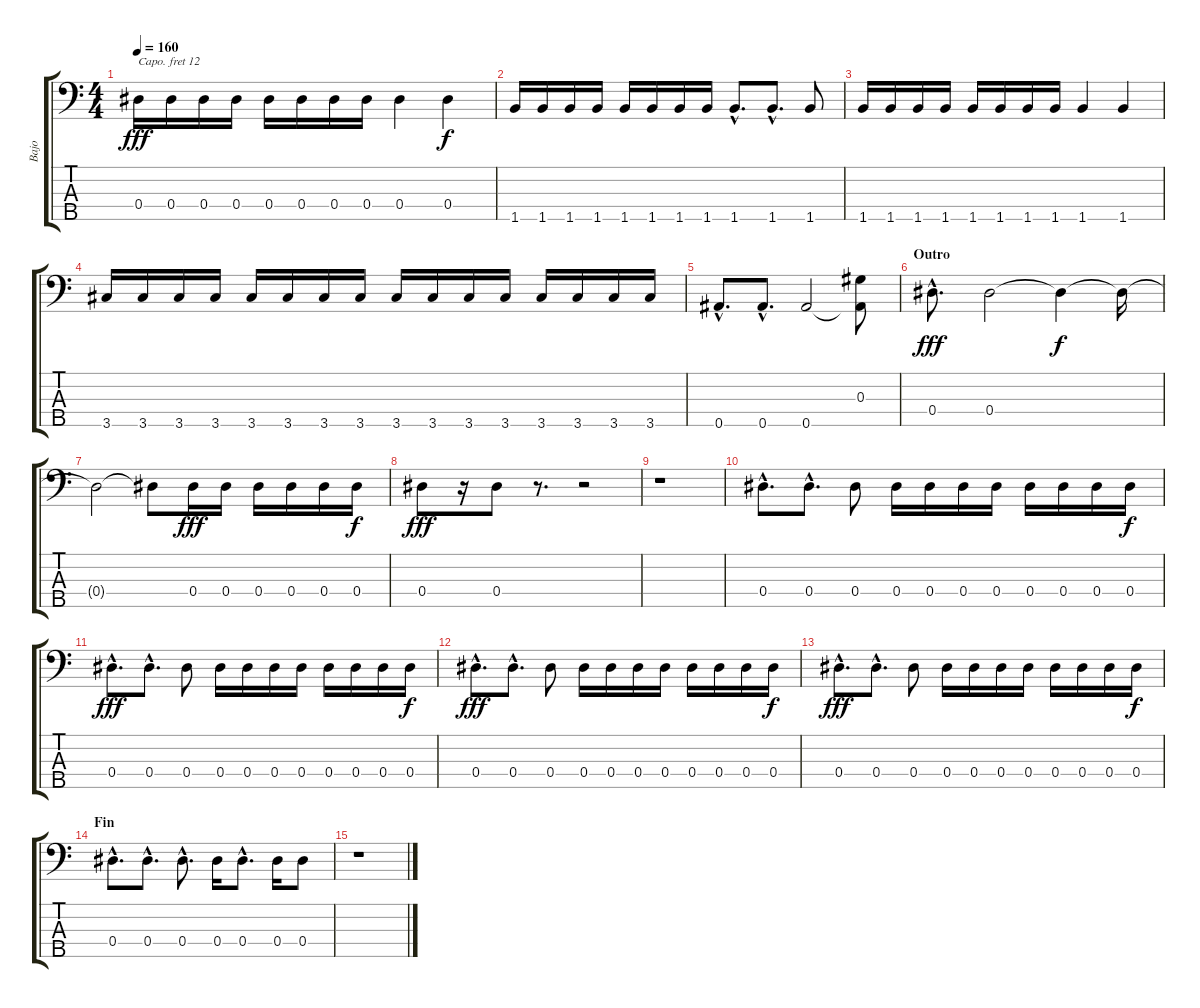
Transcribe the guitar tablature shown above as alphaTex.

\track ("Bajo" "Bajo") {instrument electricbassfinger}
\staff {score tabs}
\capo 12
\tuning (Gb2 Db2 Ab1 Eb1 Bb0) {hide}
\ts (4 4)
\tempo 160
\clef f4
\ks c
0.4.16{dy fff} 0.4.16 0.4.16 0.4.16 0.4.16 0.4.16 0.4.16 0.4.16 0.4.4 0.4.4{dy f} |
1.5.16 1.5.16 1.5.16 1.5.16 1.5.16 1.5.16 1.5.16 1.5.16 1.5{hac}.8{d} 1.5{hac}.8{d} 1.5.8 |
1.5.16 1.5.16 1.5.16 1.5.16 1.5.16 1.5.16 1.5.16 1.5.16 1.5.4 1.5.4 |
3.5.16 3.5.16 3.5.16 3.5.16 3.5.16 3.5.16 3.5.16 3.5.16 3.5.16 3.5.16 3.5.16 3.5.16 3.5.16 3.5.16 3.5.16 3.5.16 |
0.5{hac}.8{d} 0.5{hac}.8{d} 0.5.2 (0.3 0.5{t}).8 |
\section ("" "Outro")
0.4{hac}.8{d dy fff} 0.4.2 0.4{t}.4{dy f} 0.4{t}.16 |
0.4{t}.2 0.4{t}.8 0.4.16{dy fff} 0.4.16 0.4.16 0.4.16 0.4.16 0.4.16{dy f} |
0.4.8{dy fff} r.16 0.4.8 r.8{d} r.2 |
r.1 |
0.4{hac}.8{d} 0.4{hac}.8{d} 0.4.8 0.4.16 0.4.16 0.4.16 0.4.16 0.4.16 0.4.16 0.4.16 0.4.16{dy f} |
0.4{hac}.8{d dy fff} 0.4{hac}.8{d} 0.4.8 0.4.16 0.4.16 0.4.16 0.4.16 0.4.16 0.4.16 0.4.16 0.4.16{dy f} |
0.4{hac}.8{d dy fff} 0.4{hac}.8{d} 0.4.8 0.4.16 0.4.16 0.4.16 0.4.16 0.4.16 0.4.16 0.4.16 0.4.16{dy f} |
0.4{hac}.8{d dy fff} 0.4{hac}.8{d} 0.4.8 0.4.16 0.4.16 0.4.16 0.4.16 0.4.16 0.4.16 0.4.16 0.4.16{dy f} |
\section ("" "Fin")
0.4{hac}.8{d} 0.4{hac}.8{d} 0.4{hac}.8{d} 0.4.16 0.4{hac}.8{d} 0.4.16 0.4.8 |
r.1
